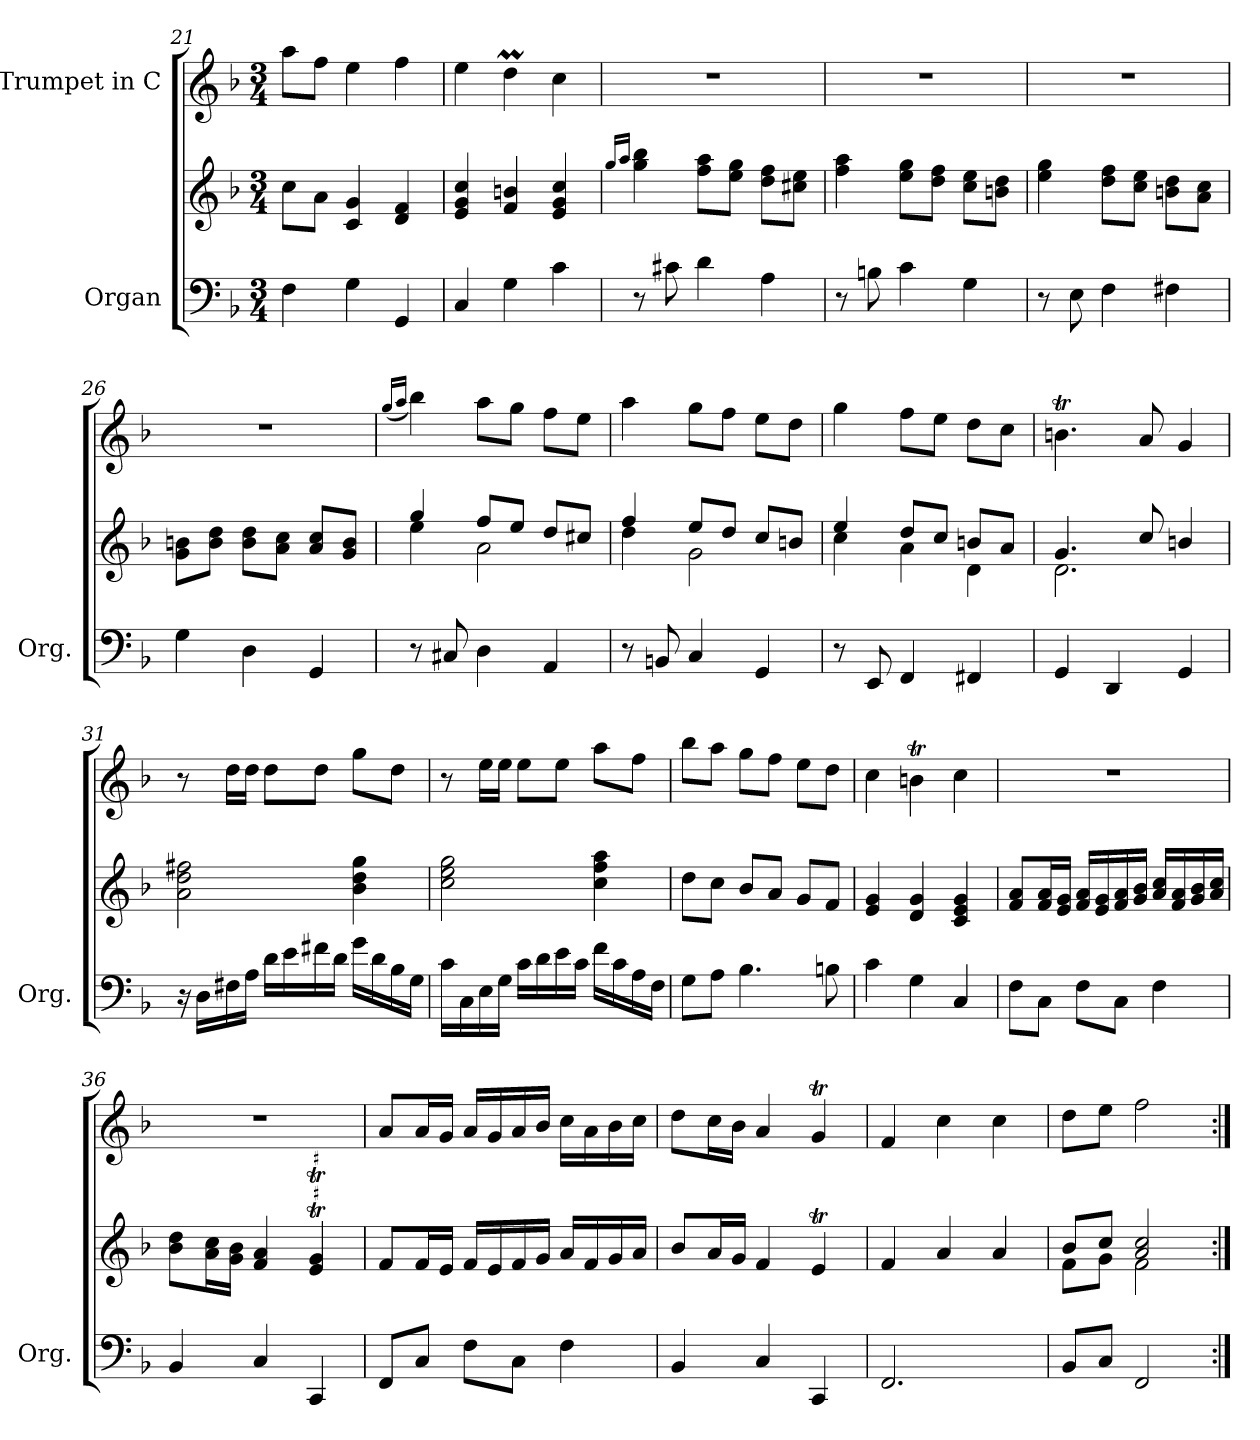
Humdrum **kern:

**kern	**kern	**kern
*part2	*part2	*part1
*staff3	*staff2	*staff1
*I"Organ	*	*I"Trumpet in C
*I'Org.	*	*
*clefF4	*clefG2	*clefG2
*k[b-]	*k[b-]	*k[b-]
*F:	*F:	*F:
*M3/4	*M3/4	*M3/4
=21	=21	=21
4F\	8cc\L	8aa\L
.	8a\J	8ff\J
4G\	4c/ 4g/	4ee\
4GG/	4d/ 4f/	4ff\
=22	=22	=22
4C/	4e/ 4g/ 4cc/	4ee\
4G\	4f/ 4bn/	4ddM\
4c\	4e/ 4g/ 4cc/	4cc\
=23	=23	=23
.	16qgg/LL	.
.	16qaa/JJ	.
8r	4gg\ 4bb-\	2.r
8c#X\	.	.
4d\	8ff\ 8aa\L	.
.	8ee\ 8gg\J	.
4A\	8dd\ 8ff\L	.
.	8cc#X\ 8ee\J	.
!!LO:PB:g=z
=24	=24	=24
8r	4ff\ 4aa\	2.r
8Bn\	.	.
4c\	8ee\ 8gg\L	.
.	8dd\ 8ff\J	.
4G\	8cc\ 8ee\L	.
.	8bn\ 8dd\J	.
=25	=25	=25
8r	4ee\ 4gg\	2.r
8E\	.	.
4F\	8dd\ 8ff\L	.
.	8cc\ 8ee\J	.
4F#X\	8bn\ 8dd\L	.
.	8a\ 8cc\J	.
=26	=26	=26
4G\	8g\ 8bn\L	2.r
.	8b\ 8dd\J	.
4D\	8b\ 8dd\L	.
.	8a\ 8cc\J	.
4GG/	8a/ 8cc/L	.
.	8g/ 8b/J	.
=27	=27	=27
.	.	(<16qgg/LL
.	.	16qaa/JJ
*	*^	*
8r	4gg/	4ee\	4bb-\)
8C#X/	.	.	.
4D\	8ff/L	2a\	8aa\L
.	8ee/J	.	8gg\J
4AA/	8dd/L	.	8ff\L
.	8cc#X/J	.	8ee\J
=28	=28	=28	=28
8r	4ff/	4dd\	4aa\
8BBn/	.	.	.
4C/	8ee/L	2g\	8gg\L
.	8dd/J	.	8ff\J
4GG/	8cc/L	.	8ee\L
.	8bn/J	.	8dd\J
=29	=29	=29	=29
8r	4ee/	4cc\	4gg\
8EE/	.	.	.
4FF/	8dd/L	4a\	8ff\L
.	8cc/J	.	8ee\J
4FF#X/	8bn/L	4d\	8dd\L
.	8a/J	.	8cc\J
!!LO:LB:g=z
=30	=30	=30	=30
4GG/	4.g/	2.d\	4.bnt\
4DD/	.	.	.
.	8cc/	.	8a/
4GG/	4bn/	.	4g/
*	*v	*v	*
=31	=31	=31
16r	2a\ 2dd\ 2ff#X\	8r
16D\LL	.	.
16F#X\	.	16dd\LL
16A\JJ	.	16dd\JJ
16d\LL	.	8dd\L
16e\	.	.
16f#X\	.	8dd\J
16d\JJ	.	.
16g\LL	4b-\ 4dd\ 4gg\	8gg\L
16d\	.	.
16B-\	.	8dd\J
16G\JJ	.	.
=32	=32	=32
16c\LL	2cc\ 2ee\ 2gg\	8r
16C\	.	.
16E\	.	16ee\LL
16G\JJ	.	16ee\JJ
16c\LL	.	8ee\L
16d\	.	.
16e\	.	8ee\J
16c\JJ	.	.
16f\LL	4cc\ 4ff\ 4aa\	8aa\L
16c\	.	.
16A\	.	8ff\J
16F\JJ	.	.
=33	=33	=33
8G\L	8dd\L	8bb-\L
8A\J	8cc\J	8aa\J
4.B-\	8b-/L	8gg\L
.	8a/J	8ff\J
.	8g/L	8ee\L
8Bn\	8f/J	8dd\J
=34	=34	=34
4c\	4e/ 4g/	4cc\
4G\	4d/ 4g/	4bnt\
4C/	4c/ 4e/ 4g/	4cc\
!!LO:LB:g=z
=35	=35	=35
8F\L	8f/ 8a/L	2.r
8C\J	16f/ 16a/L	.
.	16e/ 16g/JJ	.
8F\L	16f/ 16a/LL	.
.	16e/ 16g/	.
8C\J	16f/ 16a/	.
.	16g/ 16b-/JJ	.
4F\	16a/ 16cc/LL	.
.	16f/ 16a/	.
.	16g/ 16b-/	.
.	16a/ 16cc/JJ	.
=36	=36	=36
4BB-/	8b-\ 8dd\L	2.r
.	16a\ 16cc\L	.
.	16g\ 16b-\JJ	.
4C/	4f/ 4a/	.
4CC/	4e/T 4g/T	.
=37	=37	=37
8FF/L	8f/L	8a/L
8C/J	16f/L	16a/L
.	16e/JJ	16g/JJ
8F\L	16f/LL	16a/LL
.	16e/	16g/
8C\J	16f/	16a/
.	16g/JJ	16b-/JJ
4F\	16a/LL	16cc\LL
.	16f/	16a\
.	16g/	16b-\
.	16a/JJ	16cc\JJ
=38	=38	=38
4BB-/	8b-/L	8dd\L
.	16a/L	16cc\L
.	16g/JJ	16b-\JJ
4C/	4f/	4a/
4CC/	4et/	4gT/
=39	=39	=39
2.FF/	4f/	4f/
.	4a/	4cc\
.	4a/	4cc\
=40	=40	=40
*	*^	*
8BB-/L	8b-/L	8f\L	8dd\L
8C/J	8cc/J	8g\J	8ee\J
2FF/	2a/ 2cc/	2f\	2ff\
*	*v	*v	*
=:|!	=:|!	=:|!
*-	*-	*-
